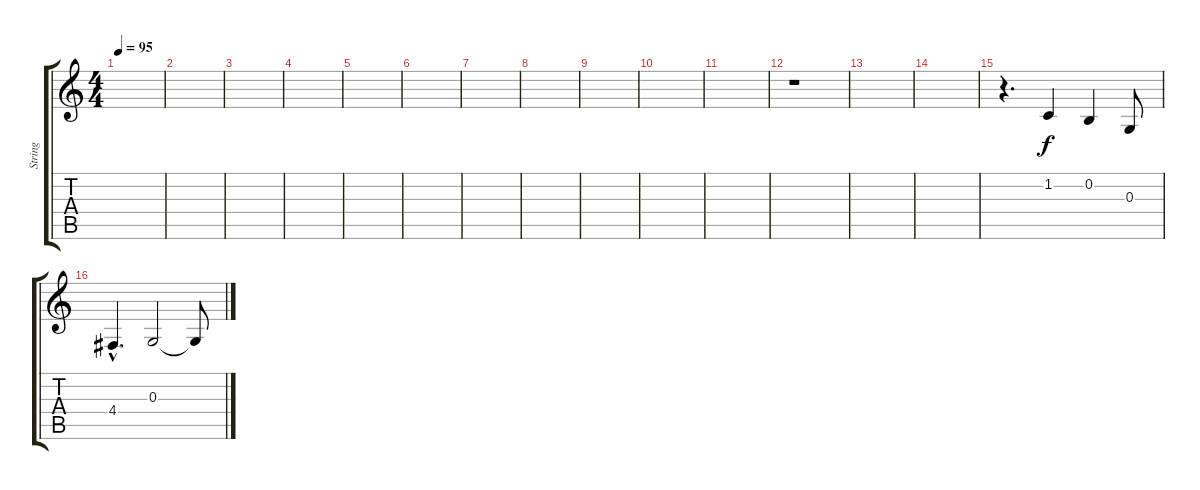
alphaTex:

\track ("String" "String") {instrument stringensemble1}
\staff {score tabs}
\tuning (E4 B3 G3 D3 A2 E2) {hide}
\ts (4 4)
\tempo 95
\clef g2
\ks c
|
|
|
|
|
|
|
|
|
|
|
r.1 |
|
|
r.4{d} 1.2.4 0.2.4 0.3.8 |
4.4{hac}.4{d} 0.3.2 0.3{t}.8
